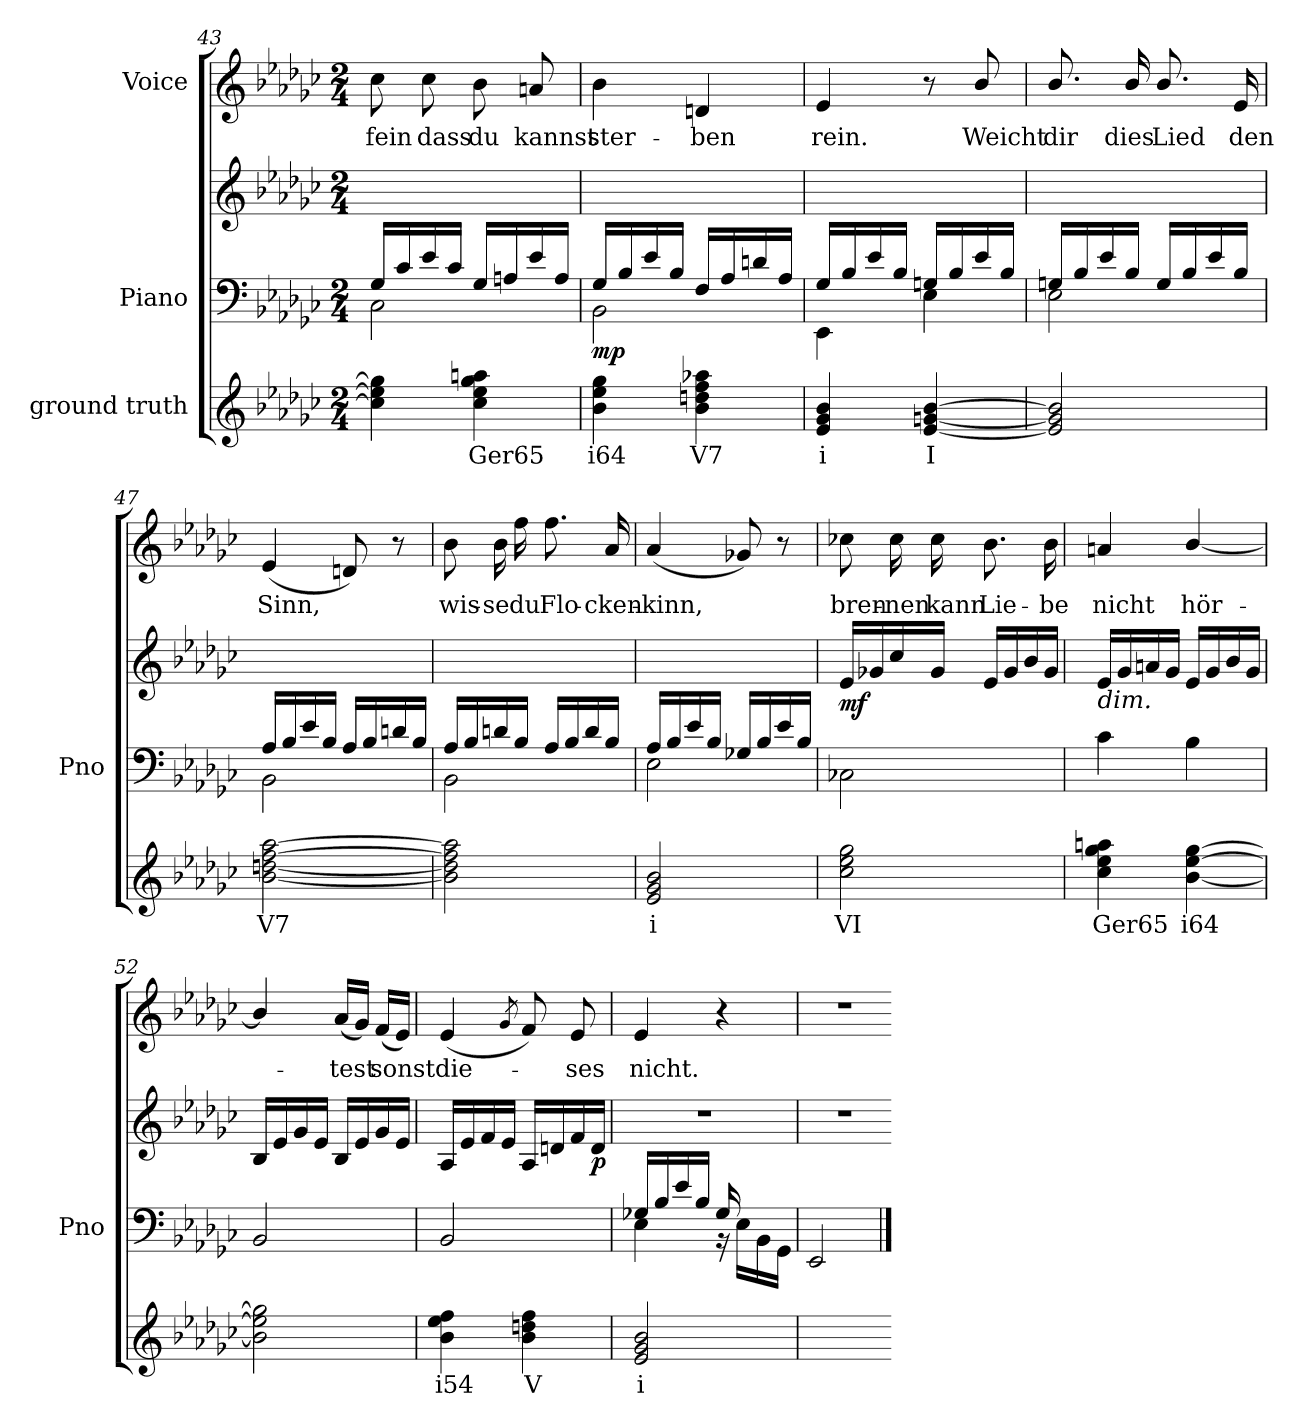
**kern	**text	**kern	**kern	**dynam	**kern	**text
*part3	*part3	*part2	*part2	*part2	*part1	*part1
*staff4	*staff4	*staff3	*staff2	*staff2/3	*staff1	*staff1
*I"ground truth	*	*I"Piano	*	*	*I"Voice	*
*	*	*I'Pno	*	*	*	*
*	*	*clefF4	*clefG2	*	*clefG2	*
*k[b-e-a-d-g-c-]	*	*k[b-e-a-d-g-c-]	*k[b-e-a-d-g-c-]	*	*k[b-e-a-d-g-c-]	*
*M2/4	*	*M2/4	*M2/4	*	*M2/4	*
=43	=43	=43	=43	=43	=43	=43
*	*	*^	*	*	*	*
!	!	!	!	!	!	!	!LO:LY:b
4cc-] 4ee-] 4gg-]	.	2C-\	16G-/LL	2ryy	.	8cc-\	fein
.	.	.	16c-/	.	.	.	.
!	!	!	!	!	!	!	!LO:LY:b
.	.	.	16e-/	.	.	8cc-\	dass
.	.	.	16c-/JJ	.	.	.	.
!	!	!	!	!	!	!	!LO:LY:b
4cc- 4ee- 4gg- 4aan	Ger65	.	16G-/LL	.	.	8b-\	du
.	.	.	16An/	.	.	.	.
!	!	!	!	!	!	!	!LO:LY:b
.	.	.	16e-/	.	.	8an/	kannst
.	.	.	16A/JJ	.	.	.	.
=44	=44	=44	=44	=44	=44	=44	=44
!	!	!	!	!	!LO:DY:b=2	!	!LO:LY:b
4b- 4ee- 4gg-	i64	2BB-\	16G-/LL	2ryy	mp	4b-\	ster-
.	.	.	16B-/	.	.	.	.
.	.	.	16e-/	.	.	.	.
.	.	.	16B-/JJ	.	.	.	.
!	!	!	!	!	!	!	!LO:LY:b
4b- 4ddn 4ff 4aa-X	V7	.	16F/LL	.	.	4dn/	-ben
.	.	.	16A-/	.	.	.	.
.	.	.	16dn/	.	.	.	.
.	.	.	16A-/JJ	.	.	.	.
!!LO:PB:g=z
=45	=45	=45	=45	=45	=45	=45	=45
!	!	!	!	!	!	!	!LO:LY:b
4e- 4g- 4b-	i	4EE-\	16G-/LL	2ryy	.	4e-/	rein.
.	.	.	16B-/	.	.	.	.
.	.	.	16e-/	.	.	.	.
.	.	.	16B-/JJ	.	.	.	.
[4e- [4gn [4b-	I	4E-\	16Gn/LL	.	.	8r	.
.	.	.	16B-/	.	.	.	.
!	!	!	!	!	!	!	!LO:LY:b
.	.	.	16e-/	.	.	8b-/	Weicht
.	.	.	16B-/JJ	.	.	.	.
=46	=46	=46	=46	=46	=46	=46	=46
!	!	!	!	!	!	!	!LO:LY:b
2e-] 2g] 2b-]	.	2E-\	16Gn/LL	2ryy	.	8.b-/	dir
.	.	.	16B-/	.	.	.	.
.	.	.	16e-/	.	.	.	.
!	!	!	!	!	!	!	!LO:LY:b
.	.	.	16B-/JJ	.	.	16b-/	dies
!	!	!	!	!	!	!	!LO:LY:b
.	.	.	16G/LL	.	.	8.b-/	Lied
.	.	.	16B-/	.	.	.	.
.	.	.	16e-/	.	.	.	.
!	!	!	!	!	!	!	!LO:LY:b
.	.	.	16B-/JJ	.	.	16e-/	den
=47	=47	=47	=47	=47	=47	=47	=47
!	!	!	!	!	!	!	!LO:LY:b
[2b- [2ddn [2ff [2aa-	V7	2BB-\	16A-/LL	2ryy	.	(<4e-/	Sinn,
.	.	.	16B-/	.	.	.	.
.	.	.	16e-/	.	.	.	.
.	.	.	16B-/JJ	.	.	.	.
.	.	.	16A-/LL	.	.	8dn/)	.
.	.	.	16B-/	.	.	.	.
.	.	.	16dn/	.	.	8r	.
.	.	.	16B-/JJ	.	.	.	.
=48	=48	=48	=48	=48	=48	=48	=48
!	!	!	!	!	!	!	!LO:LY:b
2b-] 2dd] 2ff] 2aa-]	.	2BB-\	16A-/LL	2ryy	.	8b-\	wis-
.	.	.	16B-/	.	.	.	.
!	!	!	!	!	!	!	!LO:LY:b
.	.	.	16dn/	.	.	16b-\	-se
!	!	!	!	!	!	!	!LO:LY:b
.	.	.	16B-/JJ	.	.	16ff\	du
!	!	!	!	!	!	!	!LO:LY:b
.	.	.	16A-/LL	.	.	8.ff\	Flo-
.	.	.	16B-/	.	.	.	.
.	.	.	16d/	.	.	.	.
!	!	!	!	!	!	!	!LO:LY:b
.	.	.	16B-/JJ	.	.	16a-/	-cken-
=49	=49	=49	=49	=49	=49	=49	=49
!	!	!	!	!	!	!	!LO:LY:b
2e- 2g- 2b-	i	2E-\	16A-/LL	2ryy	.	(<4a-/	-kinn,
.	.	.	16B-/	.	.	.	.
.	.	.	16e-/	.	.	.	.
.	.	.	16B-/JJ	.	.	.	.
.	.	.	16G-X/LL	.	.	8g-X/)	.
.	.	.	16B-/	.	.	.	.
.	.	.	16e-/	.	.	8r	.
.	.	.	16B-/JJ	.	.	.	.
*	*	*v	*v	*	*	*	*
!!LO:LB:g=z
=50	=50	=50	=50	=50	=50	=50
*	*	*^	*	*	*	*
!	!	!	!	!	!LO:DY:b	!	!LO:LY:b
*	*	*v	*v	*	*	*	*
2cc- 2ee- 2gg-	VI	2C-X\	16e-/LL	mf	8cc-X\	bren-
.	.	.	16g-X/	.	.	.
!	!	!	!	!	!	!LO:LY:b
.	.	.	16cc-/	.	16cc-\	-nen
!	!	!	!	!	!	!LO:LY:b
.	.	.	16g-/JJ	.	16cc-\	kann
!	!	!	!	!	!	!LO:LY:b
.	.	.	16e-/LL	.	8.b-\	Lie-
.	.	.	16g-/	.	.	.
.	.	.	16b-/	.	.	.
!	!	!	!	!	!	!LO:LY:b
.	.	.	16g-/JJ	.	16b-\	-be
=51	=51	=51	=51	=51	=51	=51
!	!	!	!LO:TX:b:i:t=dim.	!	!	!
!	!	!	!	!	!	!LO:LY:b
4cc- 4ee- 4gg- 4aan	Ger65	4c-\	16e-/LL	.	4an/	nicht
.	.	.	16g-/	.	.	.
.	.	.	16an/	.	.	.
.	.	.	16g-/JJ	.	.	.
!	!	!	!	!	!	!LO:LY:b
[4b- [4ee- [4gg-	i64	4B-\	16e-/LL	.	[4b-/	hör-
.	.	.	16g-/	.	.	.
.	.	.	16b-/	.	.	.
.	.	.	16g-/JJ	.	.	.
=52	=52	=52	=52	=52	=52	=52
2b-] 2ee-] 2gg-]	.	2BB-/	16B-/LL	.	4b-/]	.
.	.	.	16e-/	.	.	.
.	.	.	16g-/	.	.	.
.	.	.	16e-/JJ	.	.	.
!	!	!	!	!	!	!LO:LY:b
.	.	.	16B-/LL	.	(<16a-/LL	-test
.	.	.	16e-/	.	16g-/JJ)	.
!	!	!	!	!	!	!LO:LY:b
.	.	.	16g-/	.	(<16f/LL	sonst
.	.	.	16e-/JJ	.	16e-/JJ)	.
=53	=53	=53	=53	=53	=53	=53
!	!	!	!	!	!	!LO:LY:b
4b- 4ee- 4ff	i54	2BB-/	16A-/LL	.	(<4e-/	die-
.	.	.	16e-/	.	.	.
.	.	.	16f/	.	.	.
.	.	.	16e-/JJ	.	.	.
.	.	.	.	.	8qg-/	.
4b- 4ddn 4ff	V	.	16A-/LL	.	8f/)	.
.	.	.	16dn/	.	.	.
!	!	!	!	!	!	!LO:LY:b
.	.	.	16f/	.	8e-/	-ses
!	!	!	!	!LO:DY:b	!	!
.	.	.	16d/JJ	p	.	.
=54	=54	=54	=54	=54	=54	=54
*	*	*	*	*	*MM80	*
*	*	*^	*	*	*	*
!	!	!	!	!	!	!	!LO:LY:b
2e- 2g- 2b-	i	16G-X/LL	4E-\	2r	.	4e-/	nicht.
.	.	16B-/	.	.	.	.	.
.	.	16e-/	.	.	.	.	.
.	.	16B-/JJ	.	.	.	.	.
*	*	*	*	*	*	*MM60	*
.	.	16G-/	16r	.	.	4r	.
.	.	16ryy	16E-\LL	.	.	.	.
.	.	8ryy	16BB-\	.	.	.	.
.	.	.	16GG-\JJ	.	.	.	.
*	*	*v	*v	*	*	*	*
=55	=55	=55	=55	=55	=55	=55
2ryy	.	2EE-/	2r	.	2r	.
=	==	==	==	==	==	==
*-	*-	*-	*-	*-	*-	*-
